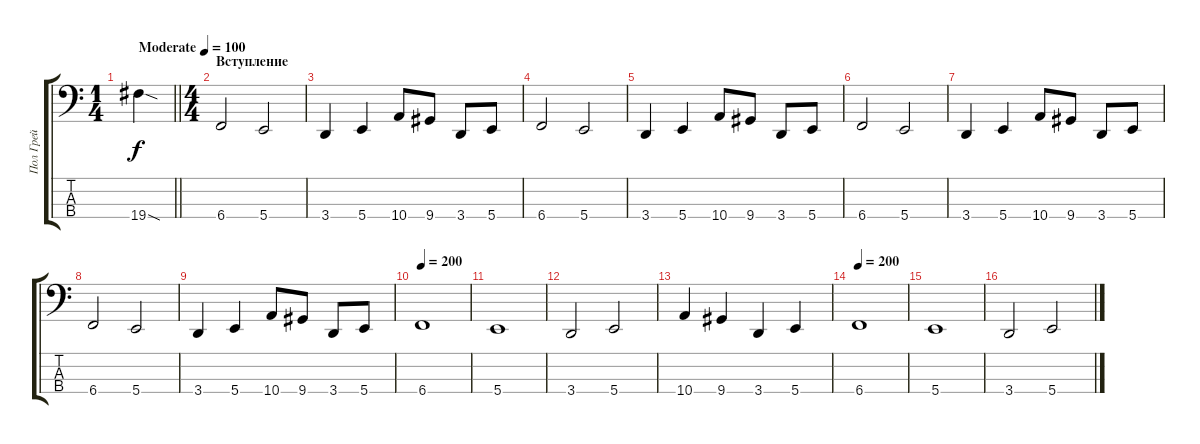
\track ("Пол Грей" "Пол Грей") {instrument electricbasspick}
\staff {score tabs}
\tuning (E2 B1 Gb1 B0) {hide}
\ts (1 4)
\tempo (100 "Moderate")
\clef f4
\barLineRight lightlight
\ks c
19.4{sod}.4{dy f instrument electricbasspick} |
\ts (4 4)
\section ("" "Вступление")
6.4.2 5.4.2 |
3.4.4 5.4.4 10.4.8 9.4.8 3.4.8 5.4.8 |
6.4.2 5.4.2 |
3.4.4 5.4.4 10.4.8 9.4.8 3.4.8 5.4.8 |
6.4.2 5.4.2 |
3.4.4 5.4.4 10.4.8 9.4.8 3.4.8 5.4.8 |
6.4.2 5.4.2 |
3.4.4 5.4.4 10.4.8 9.4.8 3.4.8 5.4.8 |
\tempo 200
6.4.1 |
5.4.1 |
3.4.2 5.4.2 |
10.4.4 9.4.4 3.4.4 5.4.4 |
\tempo 200
6.4.1 |
5.4.1 |
3.4.2 5.4.2
